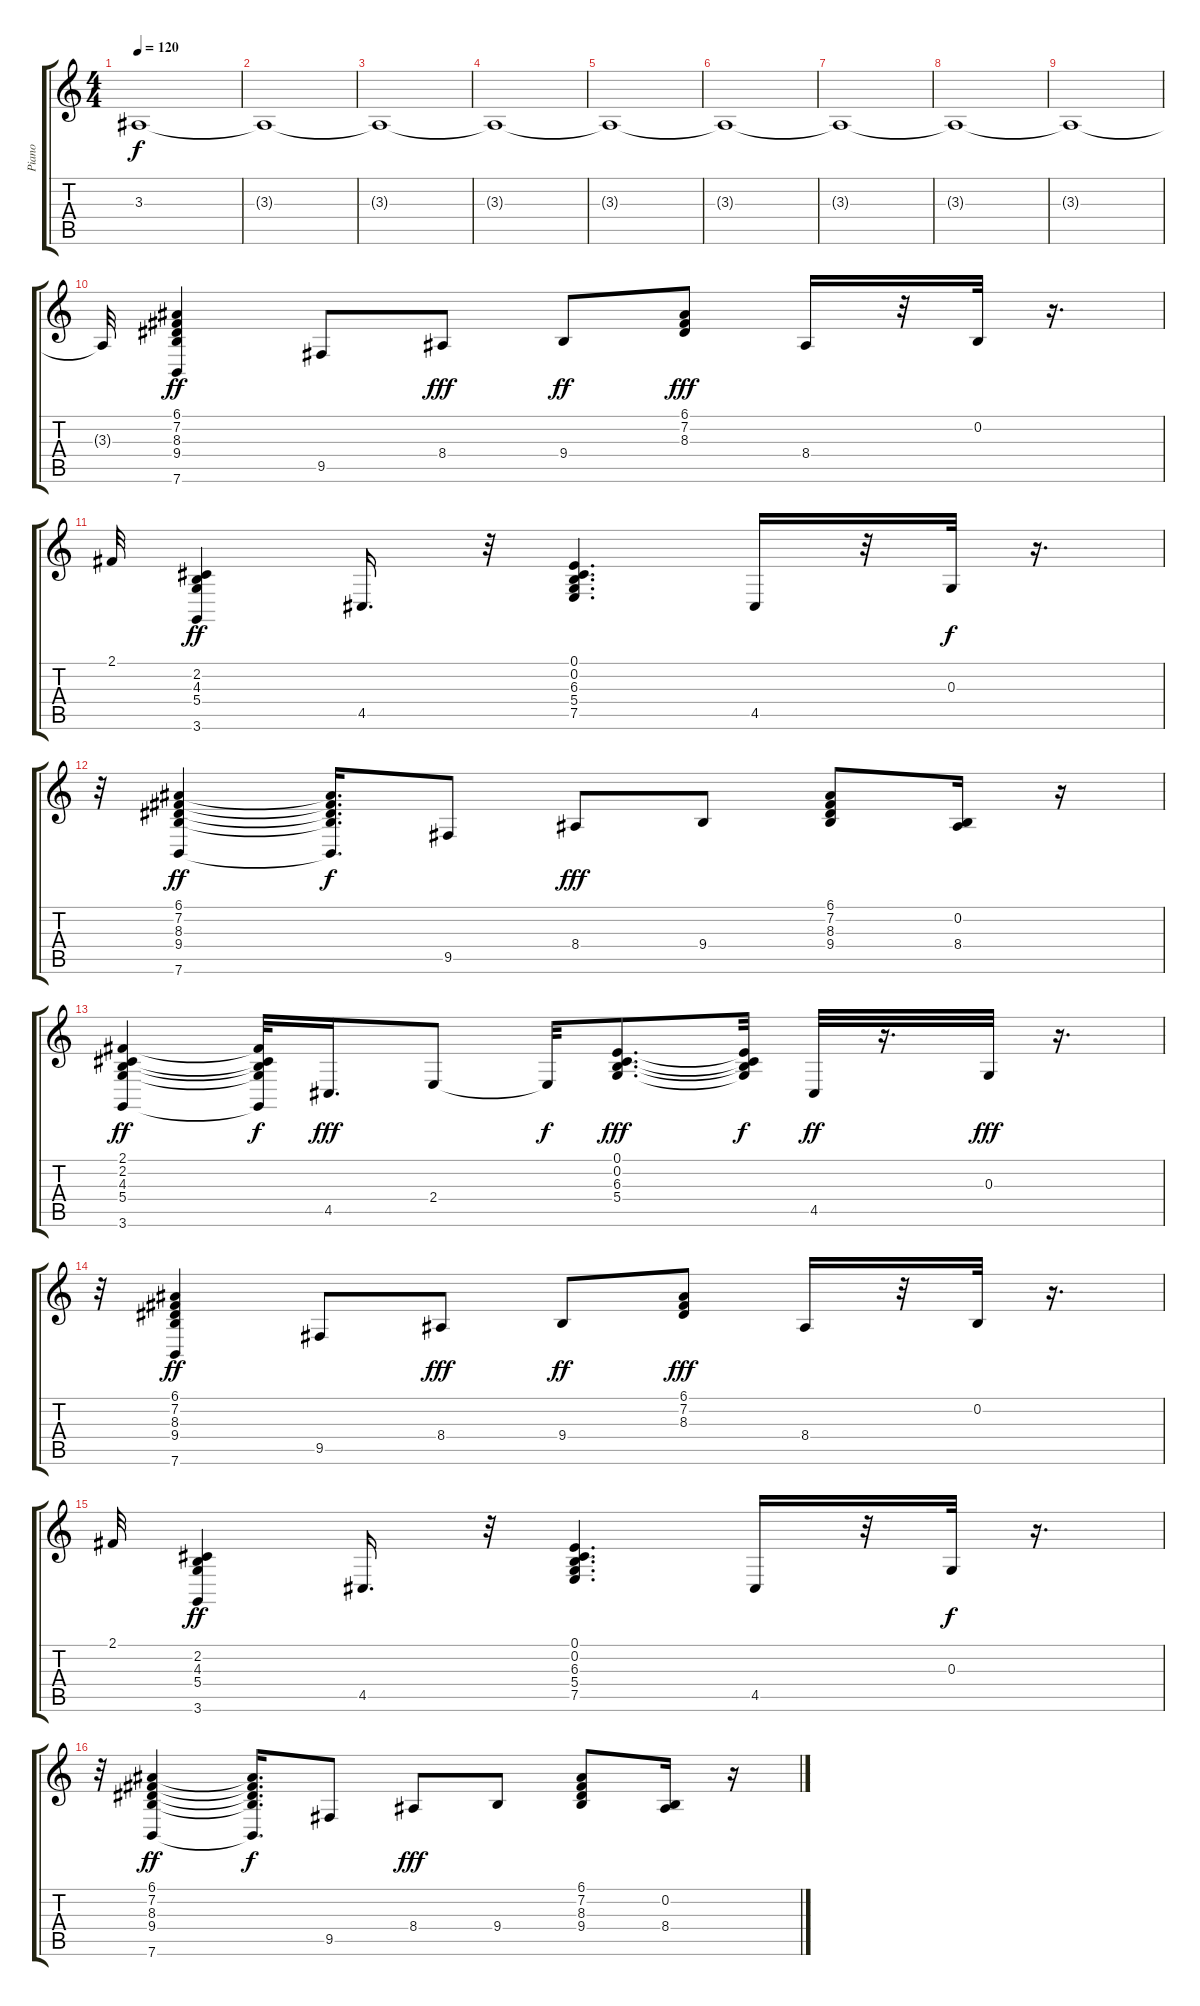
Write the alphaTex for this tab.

\track ("Piano" "Piano") {instrument acousticgrandpiano}
\staff {score tabs}
\tuning (E4 B3 G3 D3 A2 E2) {hide}
\ts (4 4)
\tempo 120
\clef g2
\ks c
3.3{t}.1{dy f} |
3.3{t}.1 |
3.3{t}.1 |
3.3{t}.1 |
3.3{t}.1 |
3.3{t}.1 |
3.3{t}.1 |
3.3{t}.1 |
3.3{t}.1 |
3.3{t}.32 (6.1 7.2 8.3 9.4 7.6).4{dy ff} 9.5.8 8.4.8{dy fff} 9.4.8{dy ff} (6.1 7.2 8.3).8{dy fff} 8.4.16 r.32 0.2.32 r.16{d} |
2.1.32 (2.2 4.3 5.4 3.6).4{dy ff} 4.5.16{d} r.32 (0.1 0.2 6.3 5.4 7.5).4{d} 4.5.16 r.32 0.3.32{dy f} r.16{d} |
r.32 (6.1 7.2 8.3 9.4 7.6).4{dy ff} (6.1{t} 7.2{t} 8.3{t} 9.4{t} 7.6{t}).16{d dy f} 9.5.8 8.4.8{dy fff} 9.4.8 (6.1 7.2 8.3 9.4).8 (0.2 8.4).16 r.16 |
(2.1 2.2 4.3 5.4 3.6).4{dy ff} (2.1{t} 2.2{t} 4.3{t} 5.4{t} 3.6{t}).32{dy f} 4.5.16{d dy fff} 2.4.8 2.4{t}.32{dy f} (0.1 0.2 6.3 5.4).8{d dy fff} (0.1{t} 0.2{t} 6.3{t} 5.4{t}).32{dy f} 4.5.32{dy ff} r.16{d} 0.3.32{dy fff} r.16{d} |
r.32 (6.1 7.2 8.3 9.4 7.6).4{dy ff} 9.5.8 8.4.8{dy fff} 9.4.8{dy ff} (6.1 7.2 8.3).8{dy fff} 8.4.16 r.32 0.2.32 r.16{d} |
2.1.32 (2.2 4.3 5.4 3.6).4{dy ff} 4.5.16{d} r.32 (0.1 0.2 6.3 5.4 7.5).4{d} 4.5.16 r.32 0.3.32{dy f} r.16{d} |
r.32 (6.1 7.2 8.3 9.4 7.6).4{dy ff} (6.1{t} 7.2{t} 8.3{t} 9.4{t} 7.6{t}).16{d dy f} 9.5.8 8.4.8{dy fff} 9.4.8 (6.1 7.2 8.3 9.4).8 (0.2 8.4).16 r.16
